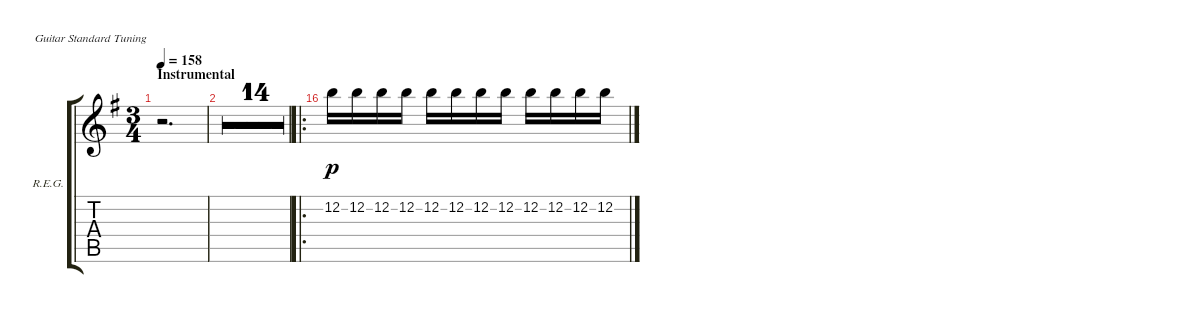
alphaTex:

\defaultSystemsLayout 4
\bracketExtendMode groupsimilarinstruments
\firstSystemTrackNameOrientation horizontal
\otherSystemsTrackNameOrientation horizontal
\track ("Rhythm Electric Guitar" "R.E.G.") {multiBarRest instrument distortionguitar}
\staff {score tabs}
\tuning (E4 B3 G3 D3 A2 E2)
\ts (3 4)
\section ("" "Instrumental")
\tempo 158
\clef g2
\ks g
r.2{d dy p} |
r.2{d} |
r.2{d} |
r.2{d} |
r.2{d} |
r.2{d} |
r.2{d} |
r.2{d} |
r.2{d} |
r.2{d} |
r.2{d} |
r.2{d} |
r.2{d} |
r.2{d} |
r.2{d} |
\ro
12.2.16 12.2.16 12.2.16 12.2.16 12.2.16 12.2.16 12.2.16 12.2.16 12.2.16 12.2.16 12.2.16 12.2.16
